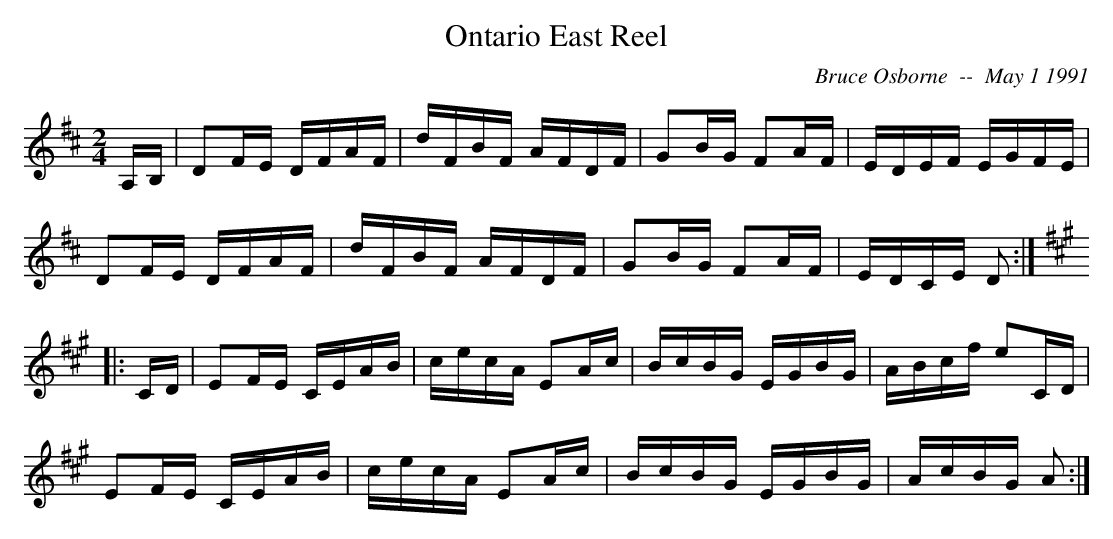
X:1
T:Ontario East Reel
C:Bruce Osborne  --  May 1 1991
M:2/4
L:1/16
K:D
A,B,|D2FE DFAF|dFBF AFDF|G2BG F2AF|EDEF EGFE|
D2FE DFAF|dFBF AFDF|G2BG F2AF|EDCE D2:|
K:A
|:CD|E2FE CEAB|cecA E2Ac|BcBG EGBG|ABcf e2CD|
E2FE CEAB|cecA E2Ac|BcBG EGBG|AcBG A2:|
